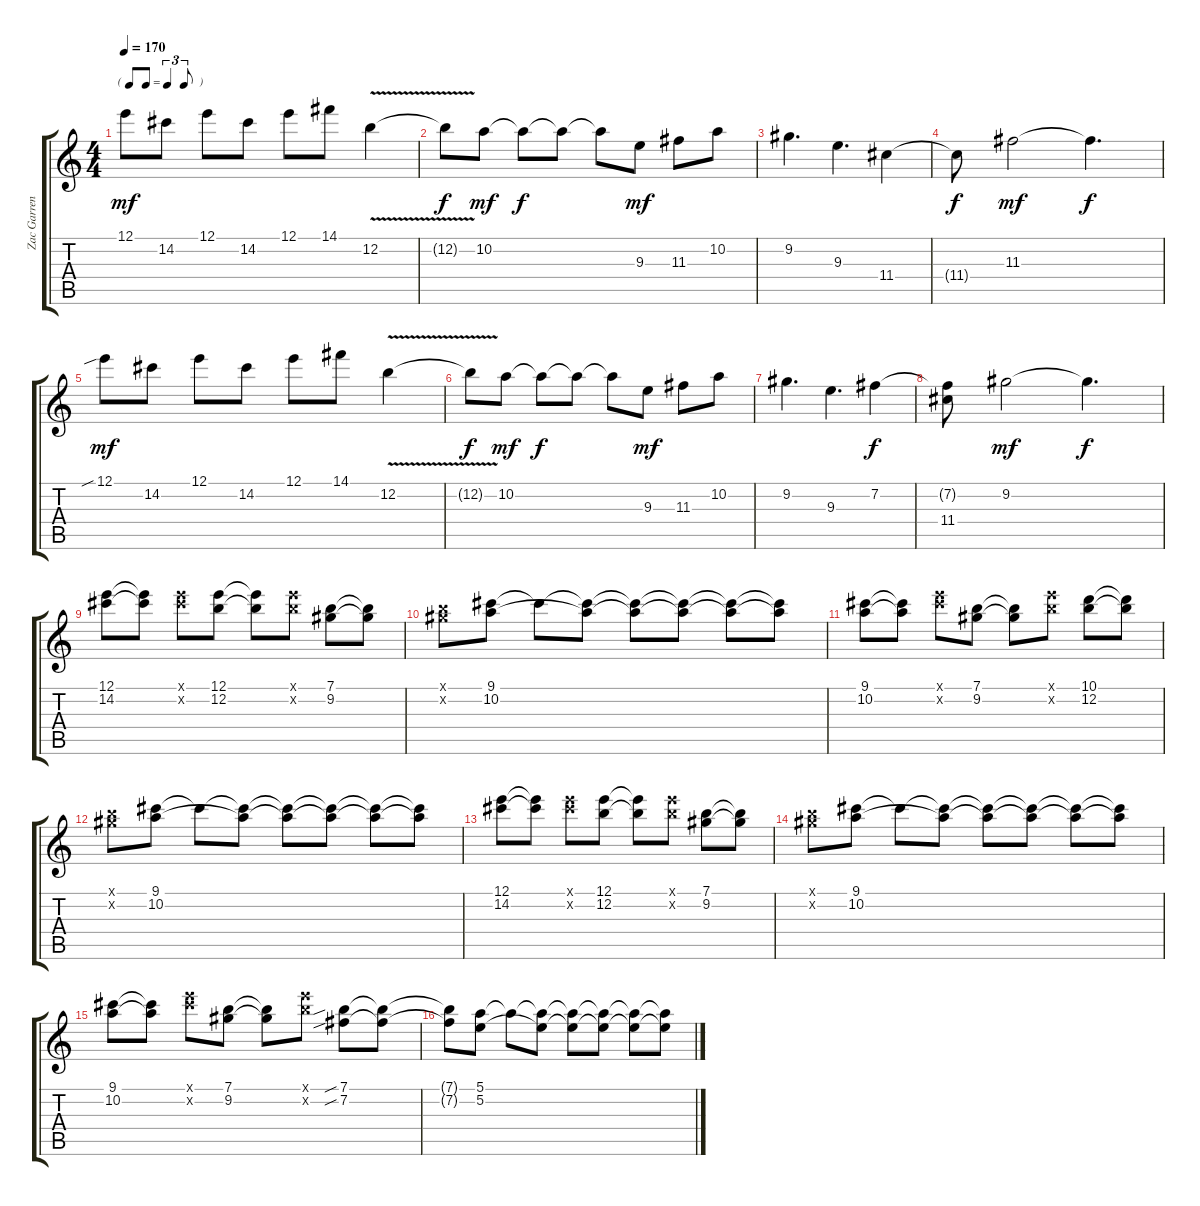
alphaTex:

\track ("Zac Garren" "Zac Garren") {instrument distortionguitar}
\staff {score tabs}
\tuning (E4 B3 G3 D3 A2 D2) {hide}
\ts (4 4)
\tf triplet8th
\tempo 170
\clef g2
\ks c
12.1.8{dy mf} 14.2.8 12.1.8 14.2.8 12.1.8 14.1.8 12.2{v}.4 |
12.2{t}.8{dy f} 10.2.8{dy mf} 10.2{t}.8{dy f} 10.2{t}.8 10.2{t}.8 9.3.8{dy mf} 11.3.8 10.2.8 |
9.2.4{d} 9.3.4{d} 11.4.4 |
11.4{t}.8{dy f} 11.3.2{dy mf} 11.3{t}.4{d dy f} |
12.1{sib}.8{dy mf} 14.2.8 12.1.8 14.2.8 12.1.8 14.1.8 12.2{v}.4 |
12.2{t}.8{dy f} 10.2.8{dy mf} 10.2{t}.8{dy f} 10.2{t}.8 10.2{t}.8 9.3.8{dy mf} 11.3.8 10.2.8 |
9.2.4{d} 9.3.4{d} 7.2.4{dy f} |
(7.2{t} 11.4).8 9.2.2{dy mf} 9.2{t}.4{d dy f} |
(12.1 14.2).8 (12.1{t} 14.2{t}).8 (12.1{x} 14.2{x}).8 (12.1 12.2).8 (12.1{t} 12.2{t}).8 (12.1{x} 12.2{x}).8 (7.1 9.2).8 (7.1{t} 9.2{t}).8 |
(7.1{x} 9.2{x}).8 (9.1 10.2).8 9.1{t}.8 (9.1{t} 10.2{t}).8 (9.1{t} 10.2{t}).8 (9.1{t} 10.2{t}).8 (9.1{t} 10.2{t}).8 (9.1{t} 10.2{t}).8 |
(9.1 10.2).8 (9.1{t} 10.2{t}).8 (12.1{x} 14.2{x}).8 (7.1 9.2).8 (7.1{t} 9.2{t}).8 (12.1{x} 12.2{x}).8 (10.1 12.2).8 (10.1{t} 12.2{t}).8 |
(7.1{x} 9.2{x}).8 (9.1 10.2).8 9.1{t}.8 (9.1{t} 10.2{t}).8 (9.1{t} 10.2{t}).8 (9.1{t} 10.2{t}).8 (9.1{t} 10.2{t}).8 (9.1{t} 10.2{t}).8 |
(12.1 14.2).8 (12.1{t} 14.2{t}).8 (12.1{x} 14.2{x}).8 (12.1 12.2).8 (12.1{t} 12.2{t}).8 (12.1{x} 12.2{x}).8 (7.1 9.2).8 (7.1{t} 9.2{t}).8 |
(7.1{x} 9.2{x}).8 (9.1 10.2).8 9.1{t}.8 (9.1{t} 10.2{t}).8 (9.1{t} 10.2{t}).8 (9.1{t} 10.2{t}).8 (9.1{t} 10.2{t}).8 (9.1{t} 10.2{t}).8 |
(9.1 10.2).8 (9.1{t} 10.2{t}).8 (12.1{x} 14.2{x}).8 (7.1 9.2).8 (7.1{t} 9.2{t}).8 (12.1{x} 12.2{x}).8 (7.1{sib} 7.2{sib}).8 (7.1{t} 7.2{t}).8 |
(7.1{t} 7.2{t}).8 (5.1 5.2).8 5.1{t}.8 (5.1{t} 5.2{t}).8 (5.1{t} 5.2{t}).8 (5.1{t} 5.2{t}).8 (5.1{t} 5.2{t}).8 (5.1{t} 5.2{t}).8
